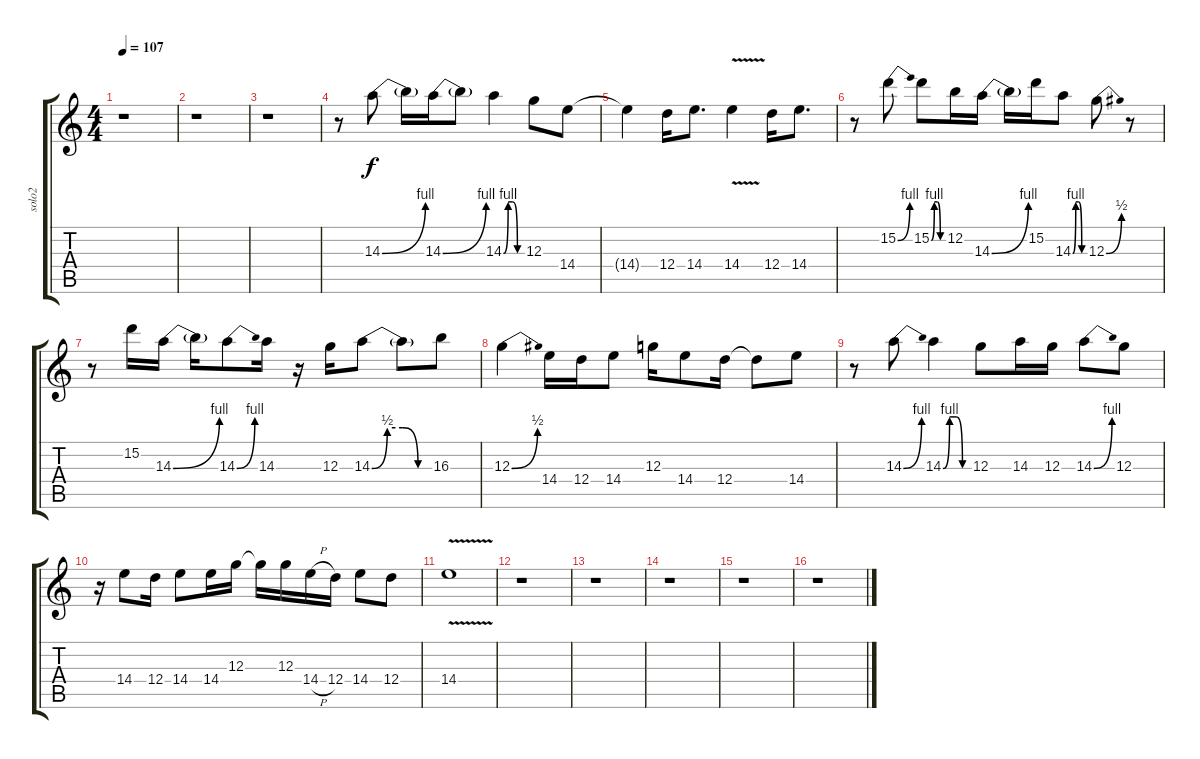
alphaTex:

\track ("solo2" "solo2") {instrument overdrivenguitar}
\staff {score tabs}
\tuning (E4 B3 G3 D3 A2 E2) {hide}
\ts (4 4)
\tempo 107
\clef g2
\ks c
r.1{dy f} |
r.1 |
r.1 |
r.8 14.3{be (bend 0 0 60 4)}.8 14.3{t}.16 14.3{be (bend 0 0 60 4)}.16 14.3{t}.8 14.3{be (custom 0 0 15 4 30 4 45 0 60 0)}.4 12.3.8 14.4.8 |
14.4{t}.4 12.4.16 14.4.8{d} 14.4{v}.4 12.4.16 14.4.8{d} |
r.8 15.2{be (bend 0 0 60 4)}.8 15.2{be (custom 0 0 15 4 30 4 45 0 60 0)}.8 12.2.16 14.3{be (bend 0 0 60 4)}.16 14.3{t}.16 15.2.16 14.3{be (custom 0 0 15 4 30 4 45 0 60 0)}.8 12.3{be (bend 0 0 60 2)}.8 r.8 |
r.8 15.2.16 14.3{be (bend 0 0 60 4)}.16 14.3{t}.16 14.3{be (bend 0 0 60 4)}.8 14.3.16 r.16 12.3.16 14.3{be (custom 0 0 15 2 30 2 45 0 60 0)}.8 14.3{t}.8 16.3.8 |
12.3{be (bend 0 0 60 2)}.4 14.4.16 12.4.16 14.4.8 12.3.16 14.4.8 12.4.16 12.4{t}.8 14.4.8 |
r.8 14.3{be (bend 0 0 60 4)}.8 14.3{be (custom 0 0 15 4 30 4 45 0 60 0)}.4 12.3.8 14.3.16 12.3.16 14.3{be (bend 0 0 60 4)}.8 12.3.8 |
r.16 14.4.8 12.4.16 14.4.8 14.4.16 12.3.16 12.3{t}.16 12.3.16 14.4{h}.16 12.4.16 14.4.8 12.4.8 |
14.4{v}.1 |
r.1 |
r.1 |
r.1 |
r.1 |
r.1
